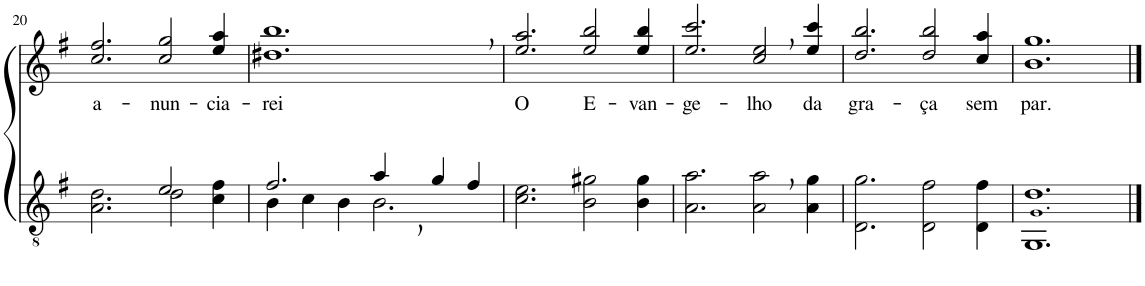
**kern	**kern	**text
*part2	*part1	*part1
*staff2	*staff1	*staff1
*I"Parte III e IV	*I"Parte I e II	*
!!LO:PB:g=z
*clefGv2	*clefG2	*
*Trd4c7	*Trd4c7	*
*k[f#]	*k[f#]	*
*M6/4	*M6/4	*
=20	=20	=20
*^	*	*
!	!	!	!LO:LY:b
2.ryy	2.A\ 2.d\	2.cc/ 2.ff#/	a-
!	!	!	!LO:LY:b
2e/	2d\	2cc/ 2gg/	-nun-
!	!	!	!LO:LY:b
4ryy	4c\ 4f#\	4ee/ 4aa/	-cia-
=21	=21	=21	=21
!	!	!	!LO:LY:b
2.f#/	4B\	1.dd#X, 1.bb,	-rei
.	4c\	.	.
.	4B\	.	.
4a,/	2.B\	.	.
4g/	.	.	.
4f#/	.	.	.
*v	*v	*	*
=22	=22	=22
!	!	!LO:LY:b
2.c\ 2.e\	2.ee/ 2.aa/	O
!	!	!LO:LY:b
2B\ 2g#X\	2ee/ 2bb/	E-
!	!	!LO:LY:b
4B\ 4g#\	4ee/ 4bb/	-van-
=23	=23	=23
!	!	!LO:LY:b
2.A\ 2.a\	2.ee/ 2.ccc/	-ge-
!	!	!LO:LY:b
2A\, 2a\,	2cc/, 2ee/,	-lho
!	!	!LO:LY:b
4A\ 4g\	4ee/ 4ccc/	da
=24	=24	=24
!	!	!LO:LY:b
2.D\ 2.g\	2.dd/ 2.bb/	gra-
!	!	!LO:LY:b
2D\ 2f#\	2dd/ 2bb/	-ça
!	!	!LO:LY:b
4D\ 4f#\	4cc/ 4aa/	sem
=25	=25	=25
!	!	!LO:LY:b
1.GG 1.G! 1.d	1.b 1.gg	par.
==	==	==
*-	*-	*-
